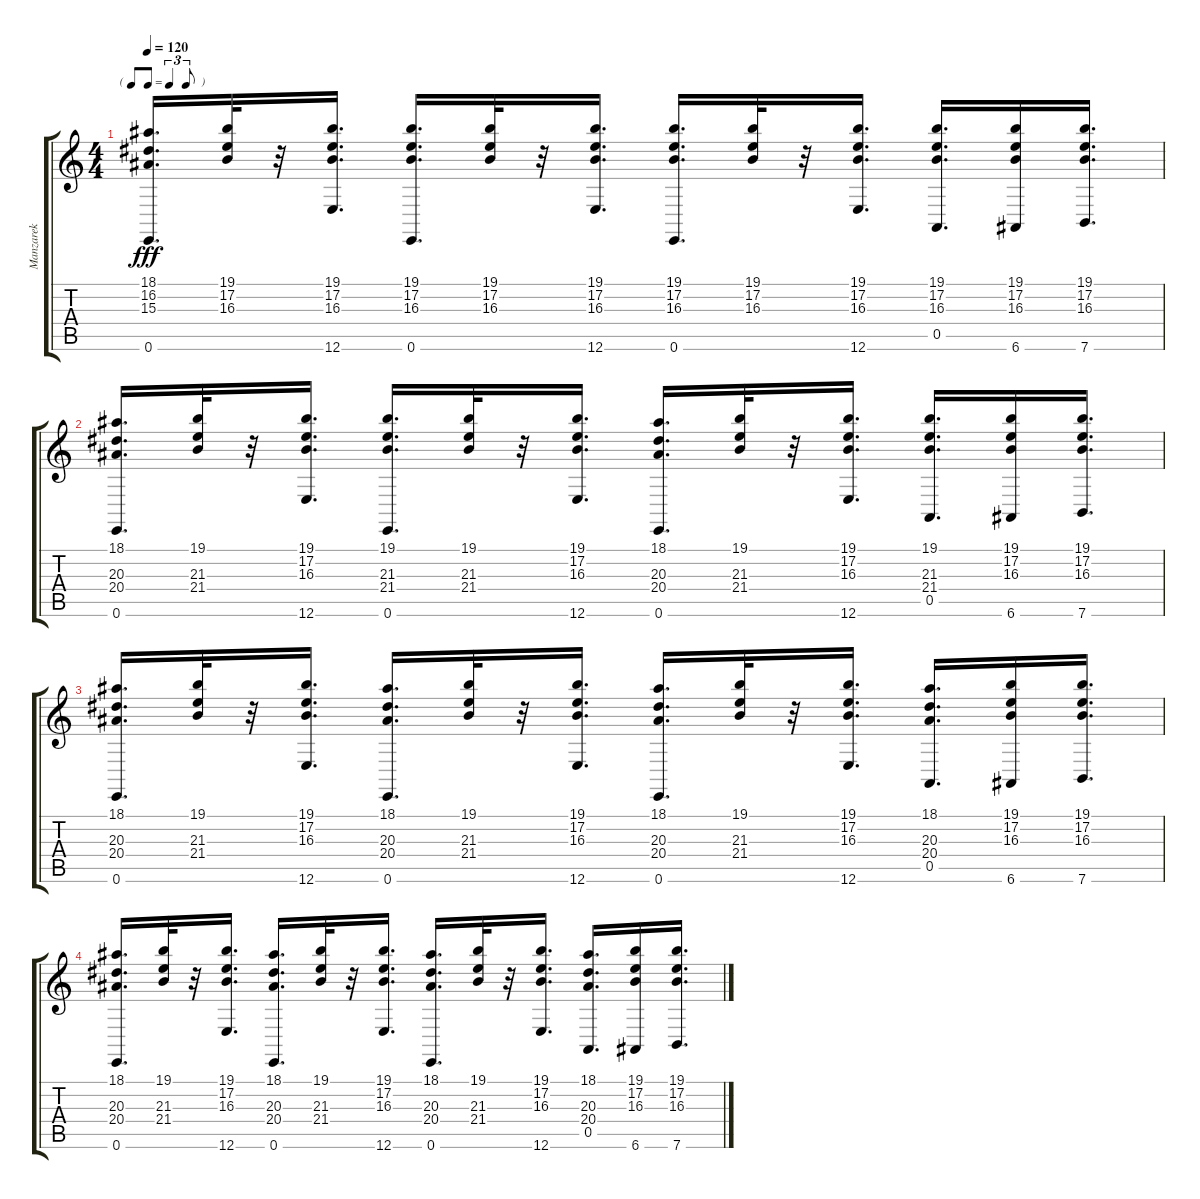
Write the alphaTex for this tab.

\track ("Manzarek" "Manzarek") {instrument acousticgrandpiano}
\staff {score tabs}
\tuning (E4 B3 G3 D3 A2 E2) {hide}
\ts (4 4)
\tf triplet8th
\tempo 120
\clef g2
\ks c
(18.1 16.2 15.3 0.6).16{d dy fff} (19.1 17.2 16.3).32 r.32 (19.1 17.2 16.3 12.6).16{d} (19.1 17.2 16.3 0.6).16{d} (19.1 17.2 16.3).32 r.32 (19.1 17.2 16.3 12.6).16{d} (19.1 17.2 16.3 0.6).16{d} (19.1 17.2 16.3).32 r.32 (19.1 17.2 16.3 12.6).16{d} (19.1 17.2 16.3 0.5).16{d} (19.1 17.2 16.3 6.6).16 (19.1 17.2 16.3 7.6).16{d} |
(18.1 20.3 20.4 0.6).16{d} (19.1 21.3 21.4).32 r.32 (19.1 17.2 16.3 12.6).16{d} (19.1 21.3 21.4 0.6).16{d} (19.1 21.3 21.4).32 r.32 (19.1 17.2 16.3 12.6).16{d} (18.1 20.3 20.4 0.6).16{d} (19.1 21.3 21.4).32 r.32 (19.1 17.2 16.3 12.6).16{d} (19.1 21.3 21.4 0.5).16{d} (19.1 17.2 16.3 6.6).16 (19.1 17.2 16.3 7.6).16{d} |
(18.1 20.3 20.4 0.6).16{d} (19.1 21.3 21.4).32 r.32 (19.1 17.2 16.3 12.6).16{d} (18.1 20.3 20.4 0.6).16{d} (19.1 21.3 21.4).32 r.32 (19.1 17.2 16.3 12.6).16{d} (18.1 20.3 20.4 0.6).16{d} (19.1 21.3 21.4).32 r.32 (19.1 17.2 16.3 12.6).16{d} (18.1 20.3 20.4 0.5).16{d} (19.1 17.2 16.3 6.6).16 (19.1 17.2 16.3 7.6).16{d} |
(18.1 20.3 20.4 0.6).16{d} (19.1 21.3 21.4).32 r.32 (19.1 17.2 16.3 12.6).16{d} (18.1 20.3 20.4 0.6).16{d} (19.1 21.3 21.4).32 r.32 (19.1 17.2 16.3 12.6).16{d} (18.1 20.3 20.4 0.6).16{d} (19.1 21.3 21.4).32 r.32 (19.1 17.2 16.3 12.6).16{d} (18.1 20.3 20.4 0.5).16{d} (19.1 17.2 16.3 6.6).16 (19.1 17.2 16.3 7.6).16{d}
